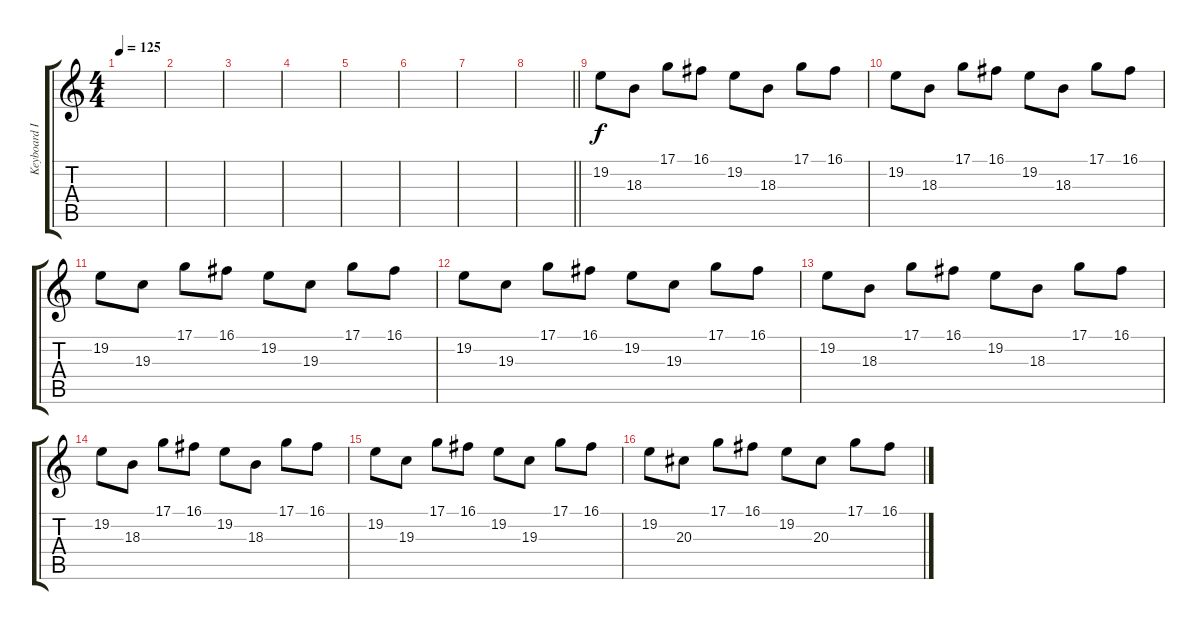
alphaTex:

\track ("Keyboard I" "Keyboard I") {instrument choiraahs}
\staff {score tabs}
\tuning (D4 A3 F3 D3 A2 D2) {hide}
\ts (4 4)
\tempo 125
\clef g2
\ks c
|
|
|
|
|
|
|
\barLineRight lightlight
|
19.2.8{volume 8 balance 11 instrument celesta} 18.3.8 17.1.8 16.1.8 19.2.8 18.3.8 17.1.8 16.1.8 |
19.2.8 18.3.8 17.1.8 16.1.8 19.2.8 18.3.8 17.1.8 16.1.8 |
19.2.8 19.3.8 17.1.8 16.1.8 19.2.8 19.3.8 17.1.8 16.1.8 |
19.2.8 19.3.8 17.1.8 16.1.8 19.2.8 19.3.8 17.1.8 16.1.8 |
19.2.8 18.3.8 17.1.8 16.1.8 19.2.8 18.3.8 17.1.8 16.1.8 |
19.2.8 18.3.8 17.1.8 16.1.8 19.2.8 18.3.8 17.1.8 16.1.8 |
19.2.8 19.3.8 17.1.8 16.1.8 19.2.8 19.3.8 17.1.8 16.1.8 |
19.2.8 20.3.8 17.1.8 16.1.8 19.2.8 20.3.8 17.1.8 16.1.8
